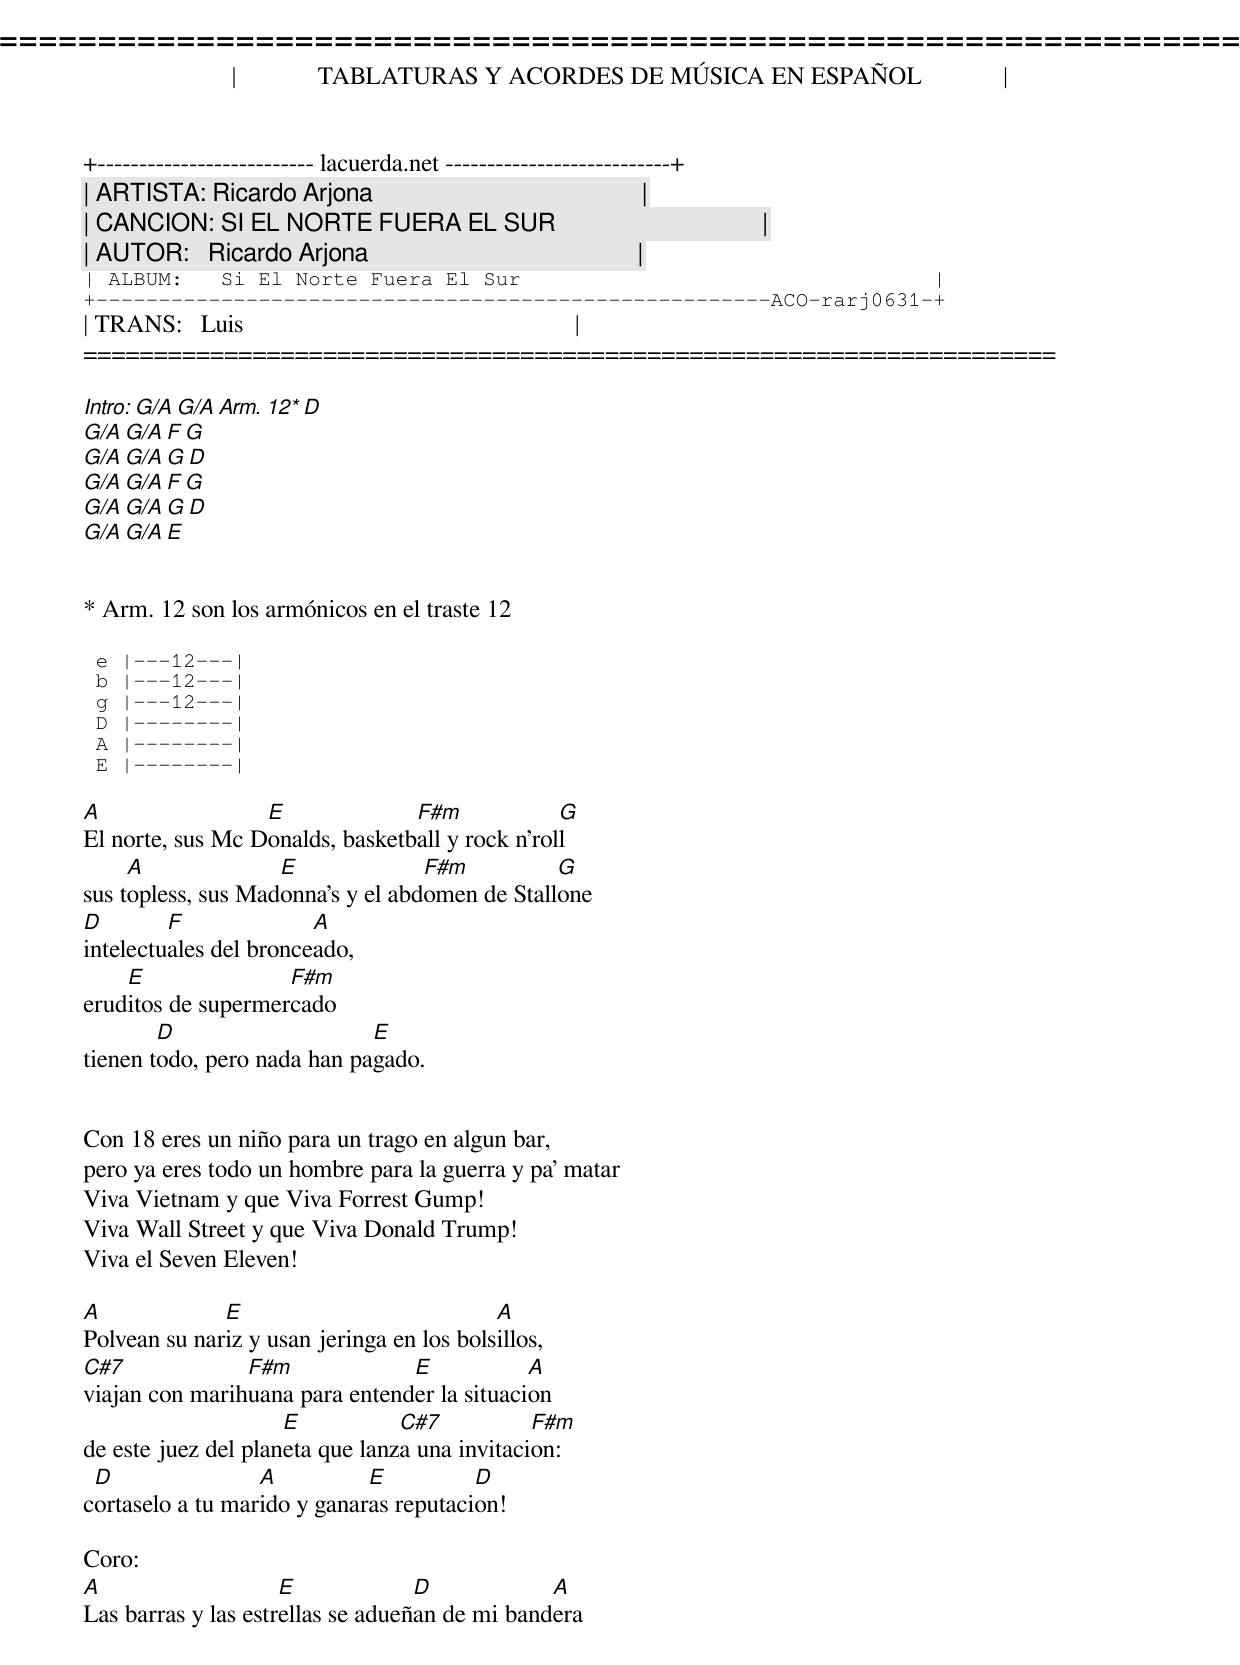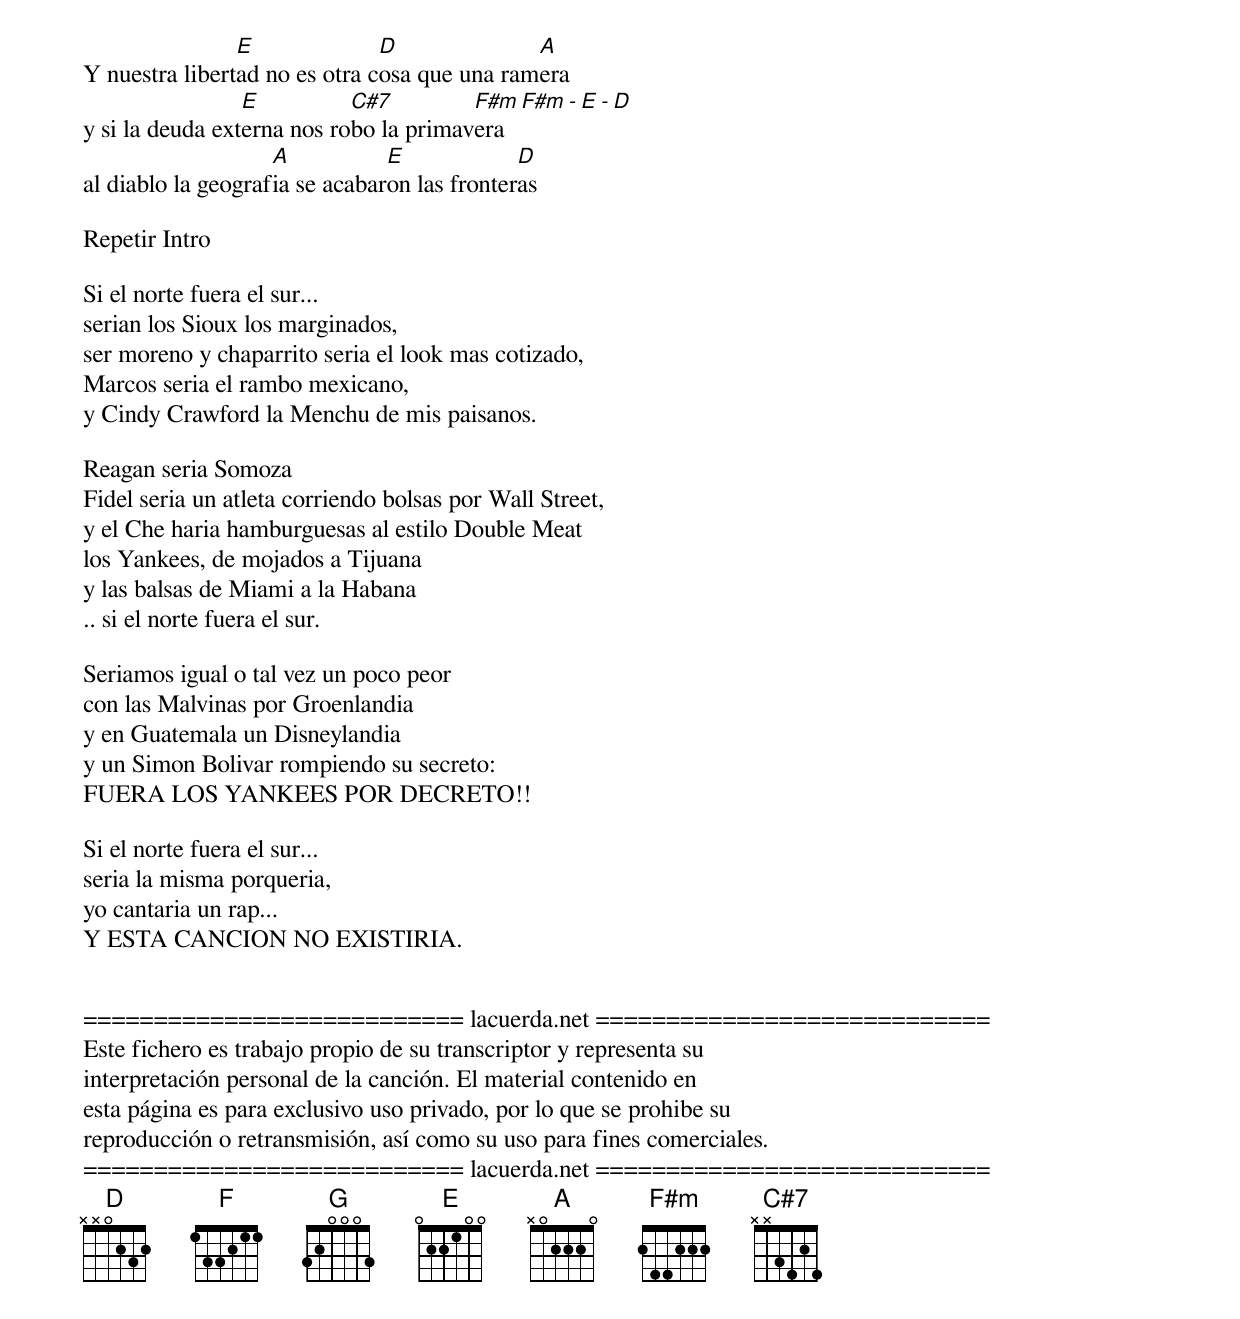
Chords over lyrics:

=====================================================================
|             TABLATURAS Y ACORDES DE MÚSICA EN ESPAÑOL             |
+-------------------------- lacuerda.net ---------------------------+
| ARTISTA: Ricardo Arjona                                           |
| CANCION: SI EL NORTE FUERA EL SUR                                 |
| AUTOR:   Ricardo Arjona                                           |
| ALBUM:   Si El Norte Fuera El Sur                                 |
+------------------------------------------------------ACO-rarj0631-+
| TRANS:   Luis                                                     |
=====================================================================

Intro: G/A G/A Arm. 12* D
       G/A G/A F G
       G/A G/A G D
       G/A G/A F G
       G/A G/A G D
       G/A G/A E


* Arm. 12 son los armónicos en el traste 12

 e |---12---|
 b |---12---|
 g |---12---|
 D |--------|
 A |--------|
 E |--------|

A                 E              F#m             G
El norte, sus Mc Donalds, basketball y rock n'roll
     A              E              F#m          G
sus topless, sus Madonna's y el abdomen de Stallone
D        F              A
intelectuales del bronceado,
    E               F#m
eruditos de supermercado
        D                    E
tienen todo, pero nada han pagado.


Con 18 eres un niño para un trago en algun bar,
pero ya eres todo un hombre para la guerra y pa' matar
Viva Vietnam y que Viva Forrest Gump!
Viva Wall Street y que Viva Donald Trump!
Viva el Seven Eleven!

A             E                            A
Polvean su nariz y usan jeringa en los bolsillos,
C#7             F#m             E            A
viajan con marihuana para entender la situacion
                     E           C#7           F#m
de este juez del planeta que lanza una invitacion:
 D                A          E          D
cortaselo a tu marido y ganaras reputacion!

Coro:
A                    E             D            A
Las barras y las estrellas se adueñan de mi bandera
                E              D              A
Y nuestra libertad no es otra cosa que una ramera
                 E          C#7         F#m   F#m - E - D
y si la deuda externa nos robo la primavera
                    A           E             D
al diablo la geografia se acabaron las fronteras

Repetir Intro

Si el norte fuera el sur...
serian los Sioux los marginados,
ser moreno y chaparrito seria el look mas cotizado,
Marcos seria el rambo mexicano,
y Cindy Crawford la Menchu de mis paisanos.

Reagan seria Somoza
Fidel seria un atleta corriendo bolsas por Wall Street,
y el Che haria hamburguesas al estilo Double Meat
los Yankees, de mojados a Tijuana
y las balsas de Miami a la Habana
.. si el norte fuera el sur.

Seriamos igual o tal vez un poco peor
con las Malvinas por Groenlandia
y en Guatemala un Disneylandia
y un Simon Bolivar rompiendo su secreto:
AHI LES VA LA 187,
FUERA LOS YANKEES POR DECRETO!!

Si el norte fuera el sur...
seria la misma porqueria,
yo cantaria un rap...
Y ESTA CANCION NO EXISTIRIA.


=========================== lacuerda.net ============================
Este fichero es trabajo propio de su transcriptor y representa su
interpretación personal de la canción. El material contenido en
esta página es para exclusivo uso privado, por lo que se prohibe su
reproducción o retransmisión, así como su uso para fines comerciales.
=========================== lacuerda.net ============================
